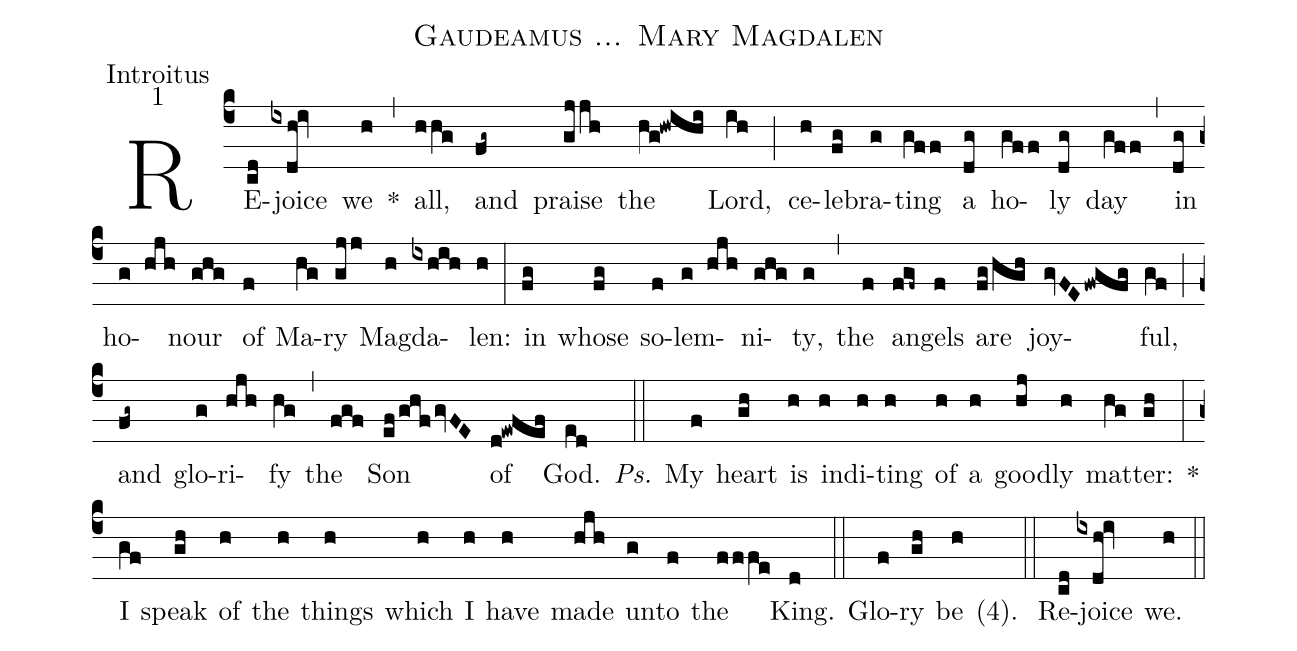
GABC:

name:Gaudeamus ... Mary Magdalen;
office-part:Introitus;
mode:1;
%%
(c4) RE(cd)joice(ixdh!iv) we(h) *(,) all,(hhg) and(fg~) praise(gjjh) the(hg!hwihi) Lord,(ih) (;) ce(h)le(fg)bra(g)ting(gff) a(dg) ho(gff)ly(dg) day(gff) (,) in(dg) ho(g hjh)nour(ghg) of(f) Ma(hg)ry(gjj) Mag(h)da(ixhih)len:(h) (:) in(fg) whose(fg) so(f)lem(g hjh)ni(ghg)ty,(g) (,) the(f) an(fgf~)gels(f) are(fg/hgh) joy(gvFE/fwgfg)ful,(gf) (;) and(fg~) glo(g)ri(hjh)fy(hg) (,) the(fgf) Son(ef/ghf/gvFE) of(d!ewfef) God.(ed) <i>Ps.</i>(::) My(f) heart(gh) is(h) in(h)di(h)ting(h) of(h) a(h) good(hj)ly(h) mat(hg)ter:(gh) *(:) I(gf) speak(gh) of(h) the(h) things(h) which(h) I(h) have(h) made(hjh) un(g)to(f) the(fffe) King.(d) (::) Glo(f)ry(gh) be(h) <v>(</v>4<v>)</v>.() (::) Re(cd)joice(ixdh!iv) we.(h) (::)
